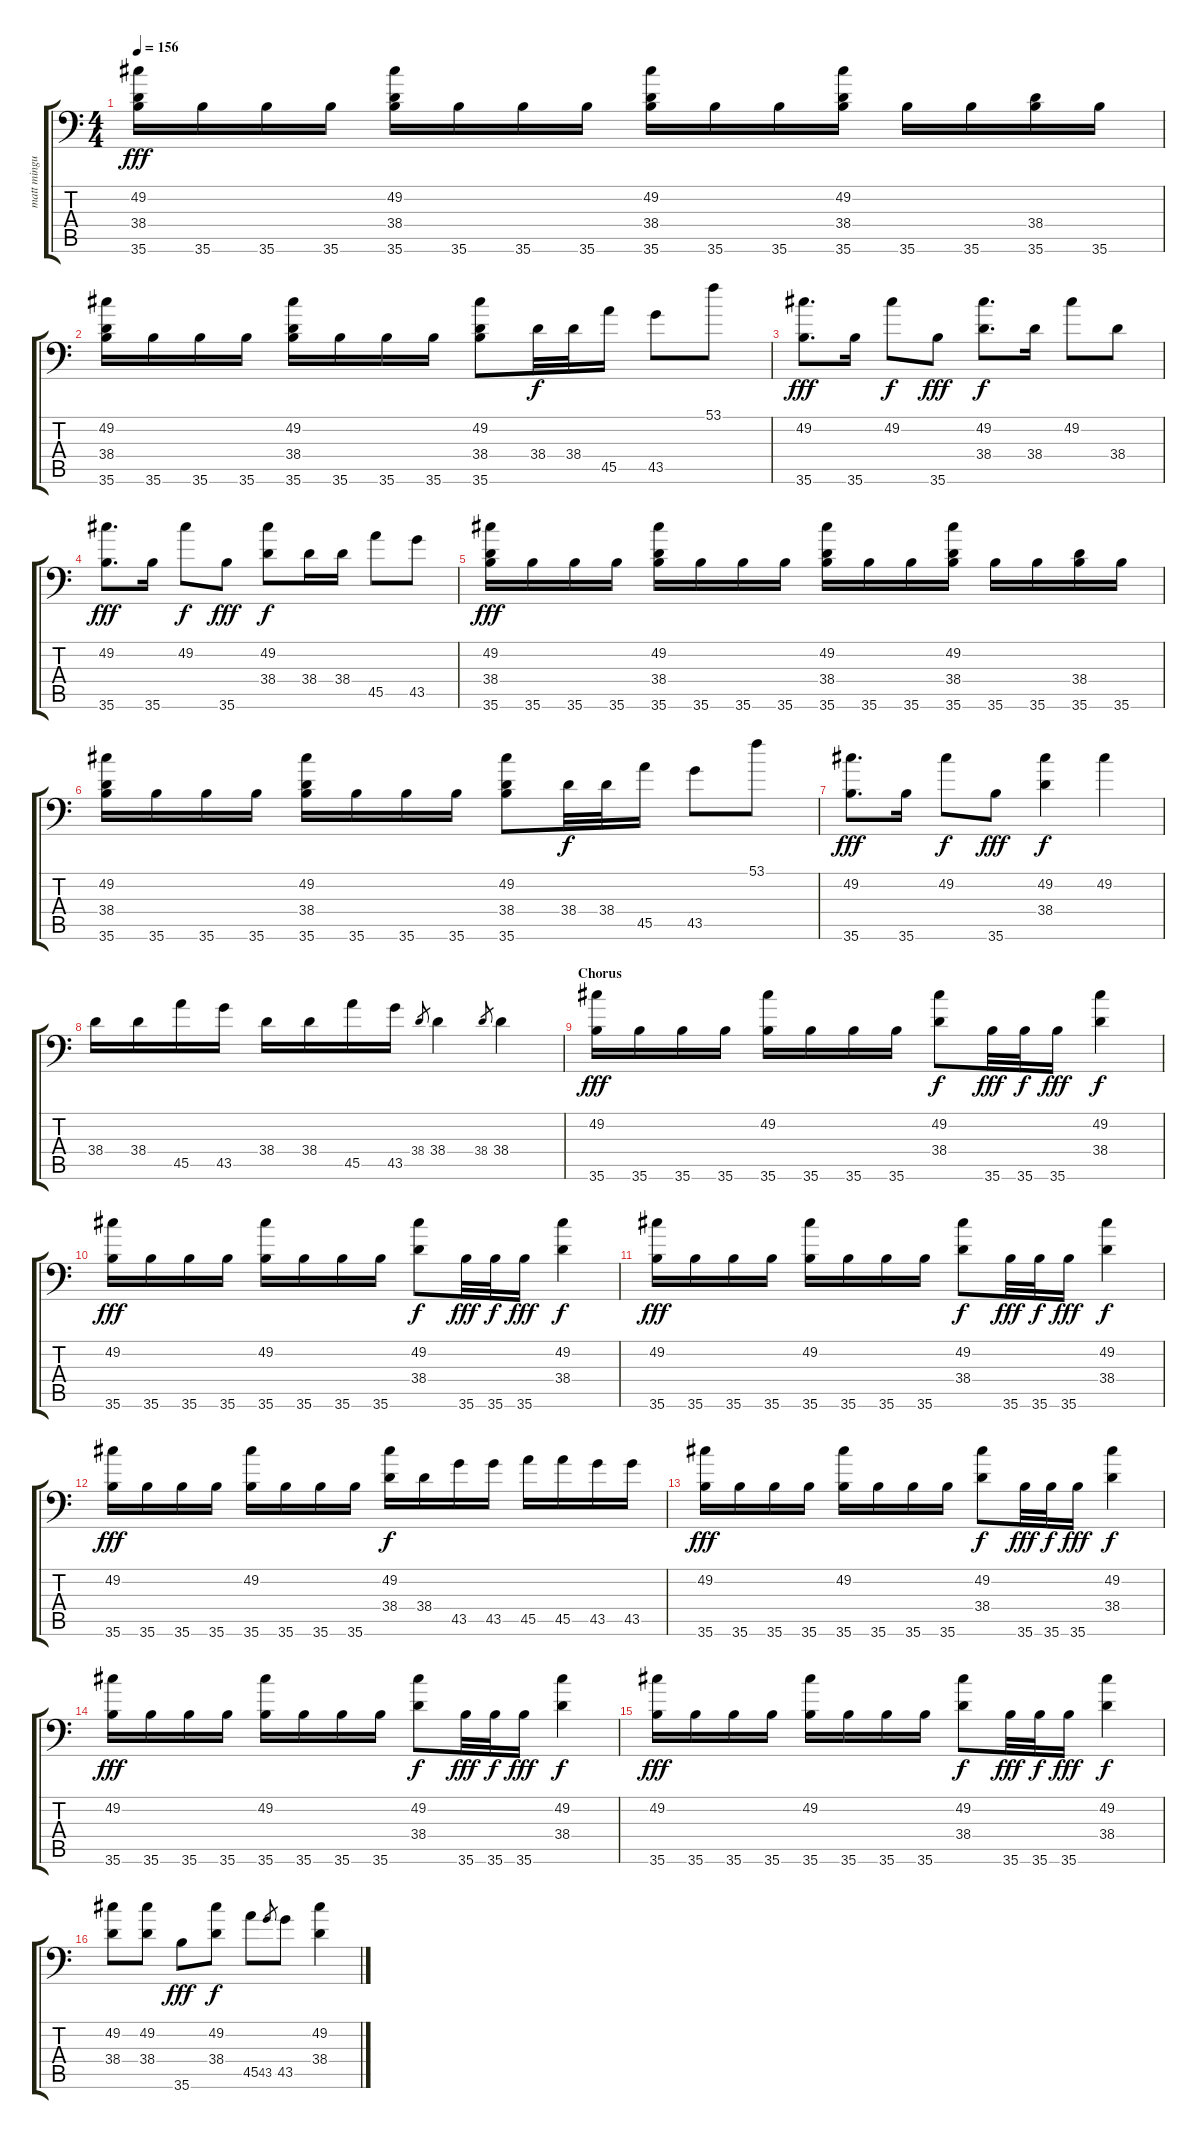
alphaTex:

\track ("matt mingus" "matt mingu") {instrument acousticgrandpiano}
\staff {score tabs}
\tuning (C-1 C-1 C-1 C-1 C-1 C-1) {hide}
\ts (4 4)
\tempo 156
\clef f4
\ks c
(49.2 38.4 35.6).16{dy fff} 35.6.16 35.6.16 35.6.16 (49.2 38.4 35.6).16 35.6.16 35.6.16 35.6.16 (49.2 38.4 35.6).16 35.6.16 35.6.16 (49.2 38.4 35.6).16 35.6.16 35.6.16 (38.4 35.6).16 35.6.16 |
(49.2 38.4 35.6).16 35.6.16 35.6.16 35.6.16 (49.2 38.4 35.6).16 35.6.16 35.6.16 35.6.16 (49.2 38.4 35.6).8 38.4.32{dy f} 38.4.32 45.5.16 43.5.8 53.1.8 |
(49.2 35.6).8{d dy fff} 35.6.16 49.2.8{dy f} 35.6.8{dy fff} (49.2 38.4).8{d dy f} 38.4.16 49.2.8 38.4.8 |
(49.2 35.6).8{d dy fff} 35.6.16 49.2.8{dy f} 35.6.8{dy fff} (49.2 38.4).8{dy f} 38.4.16 38.4.16 45.5.8 43.5.8 |
(49.2 38.4 35.6).16{dy fff} 35.6.16 35.6.16 35.6.16 (49.2 38.4 35.6).16 35.6.16 35.6.16 35.6.16 (49.2 38.4 35.6).16 35.6.16 35.6.16 (49.2 38.4 35.6).16 35.6.16 35.6.16 (38.4 35.6).16 35.6.16 |
(49.2 38.4 35.6).16 35.6.16 35.6.16 35.6.16 (49.2 38.4 35.6).16 35.6.16 35.6.16 35.6.16 (49.2 38.4 35.6).8 38.4.32{dy f} 38.4.32 45.5.16 43.5.8 53.1.8 |
(49.2 35.6).8{d dy fff} 35.6.16 49.2.8{dy f} 35.6.8{dy fff} (49.2 38.4).4{dy f} 49.2.4 |
38.4.16 38.4.16 45.5.16 43.5.16 38.4.16 38.4.16 45.5.16 43.5.16 38.4.8{gr} 38.4.4 38.4.8{gr} 38.4.4 |
\section ("" "Chorus")
(49.2 35.6).16{dy fff} 35.6.16 35.6.16 35.6.16 (49.2 35.6).16 35.6.16 35.6.16 35.6.16 (49.2 38.4).8{dy f} 35.6.32{dy fff} 35.6.32{dy f} 35.6.16{dy fff} (49.2 38.4).4{dy f} |
(49.2 35.6).16{dy fff} 35.6.16 35.6.16 35.6.16 (49.2 35.6).16 35.6.16 35.6.16 35.6.16 (49.2 38.4).8{dy f} 35.6.32{dy fff} 35.6.32{dy f} 35.6.16{dy fff} (49.2 38.4).4{dy f} |
(49.2 35.6).16{dy fff} 35.6.16 35.6.16 35.6.16 (49.2 35.6).16 35.6.16 35.6.16 35.6.16 (49.2 38.4).8{dy f} 35.6.32{dy fff} 35.6.32{dy f} 35.6.16{dy fff} (49.2 38.4).4{dy f} |
(49.2 35.6).16{dy fff} 35.6.16 35.6.16 35.6.16 (49.2 35.6).16 35.6.16 35.6.16 35.6.16 (49.2 38.4).16{dy f} 38.4.16 43.5.16 43.5.16 45.5.16 45.5.16 43.5.16 43.5.16 |
(49.2 35.6).16{dy fff} 35.6.16 35.6.16 35.6.16 (49.2 35.6).16 35.6.16 35.6.16 35.6.16 (49.2 38.4).8{dy f} 35.6.32{dy fff} 35.6.32{dy f} 35.6.16{dy fff} (49.2 38.4).4{dy f} |
(49.2 35.6).16{dy fff} 35.6.16 35.6.16 35.6.16 (49.2 35.6).16 35.6.16 35.6.16 35.6.16 (49.2 38.4).8{dy f} 35.6.32{dy fff} 35.6.32{dy f} 35.6.16{dy fff} (49.2 38.4).4{dy f} |
(49.2 35.6).16{dy fff} 35.6.16 35.6.16 35.6.16 (49.2 35.6).16 35.6.16 35.6.16 35.6.16 (49.2 38.4).8{dy f} 35.6.32{dy fff} 35.6.32{dy f} 35.6.16{dy fff} (49.2 38.4).4{dy f} |
(49.2 38.4).8 (49.2 38.4).8 35.6.8{dy fff} (49.2 38.4).8{dy f} 45.5.8 43.5.8{gr} 43.5.8 (49.2 38.4).4
